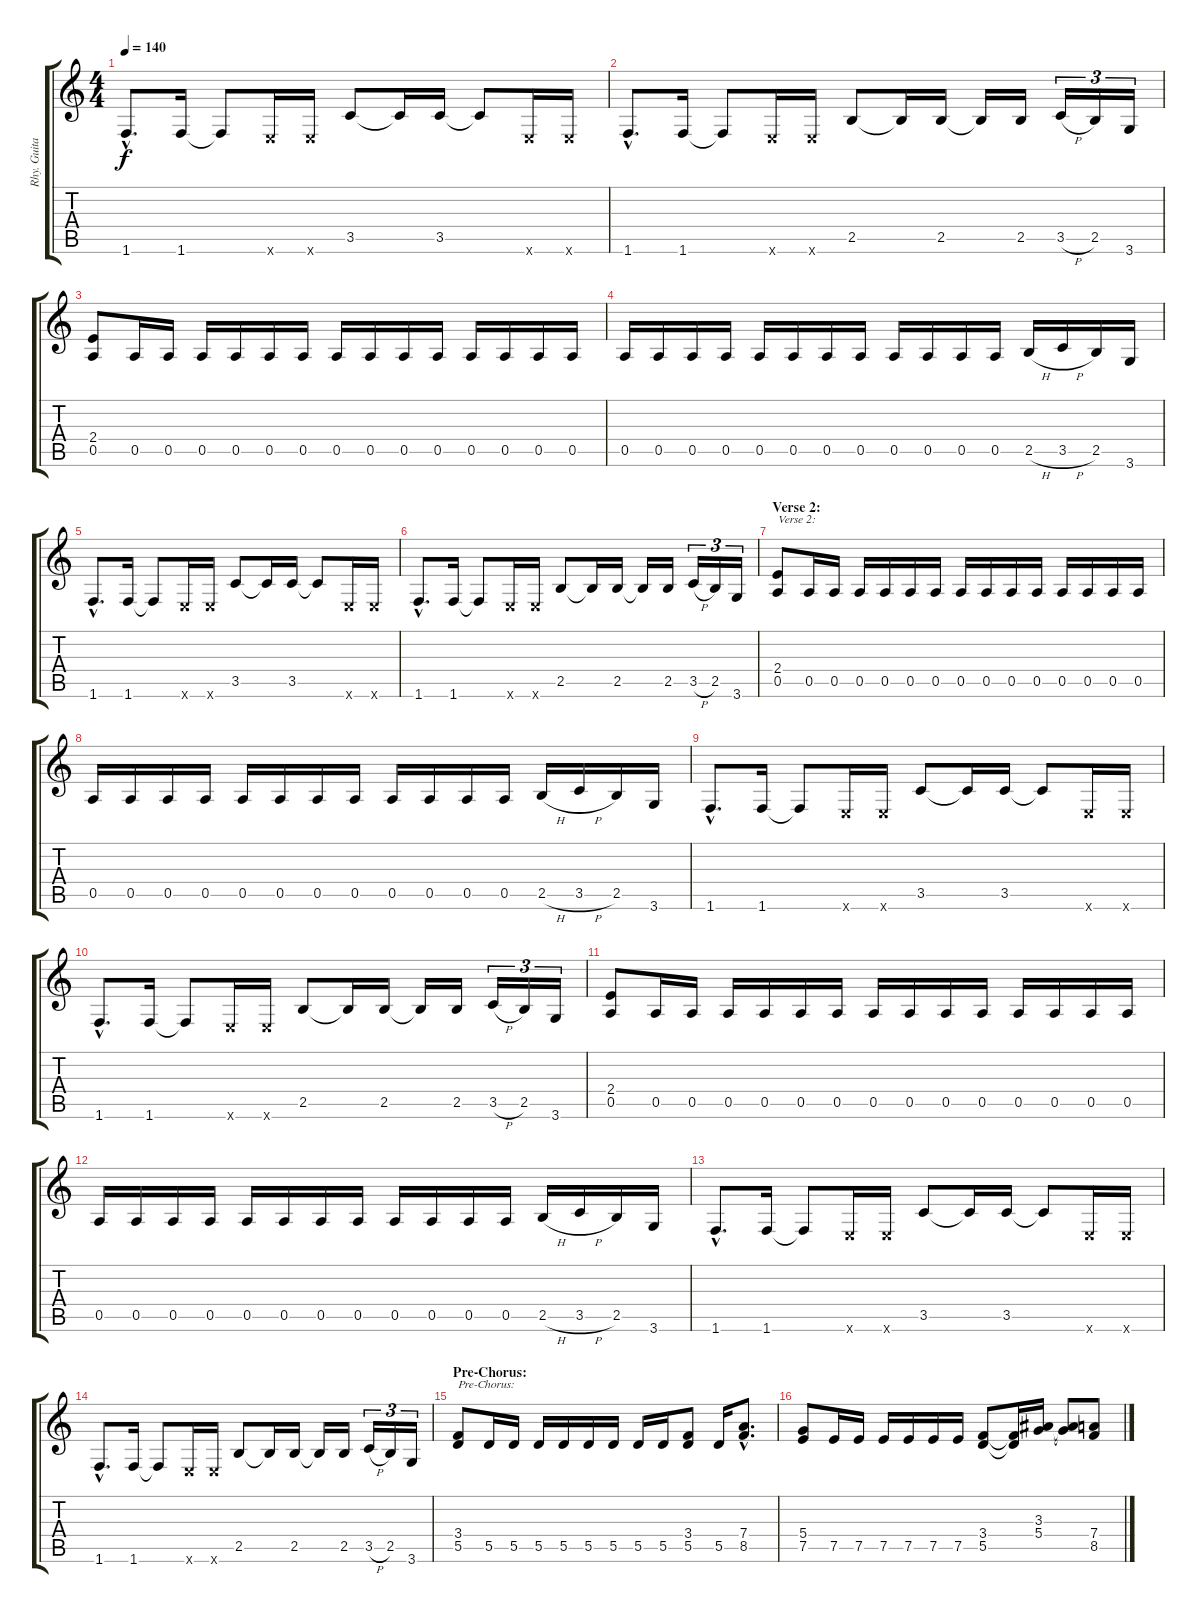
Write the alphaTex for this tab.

\track ("Rhy. Guitar 1" "Rhy. Guita") {instrument distortionguitar}
\staff {score tabs}
\tuning (E4 B3 G3 D3 A2 E2) {hide}
\ts (4 4)
\tempo 140
\clef g2
\ks c
1.6{hac}.8{d dy f} 1.6.16 1.6{t}.8 0.6{x}.16 0.6{x}.16 3.5.8 3.5{t}.16 3.5.16 3.5{t}.8 0.6{x}.16 0.6{x}.16 |
1.6{hac}.8{d} 1.6.16 1.6{t}.8 0.6{x}.16 0.6{x}.16 2.5.8 2.5{t}.16 2.5.16 2.5{t}.16 2.5.16 3.5{h}.16{tu (3 2)} 2.5.16{tu (3 2)} 3.6.16{tu (3 2)} |
(2.4 0.5).8 0.5.16 0.5.16 0.5.16 0.5.16 0.5.16 0.5.16 0.5.16 0.5.16 0.5.16 0.5.16 0.5.16 0.5.16 0.5.16 0.5.16 |
0.5.16 0.5.16 0.5.16 0.5.16 0.5.16 0.5.16 0.5.16 0.5.16 0.5.16 0.5.16 0.5.16 0.5.16 2.5{h}.16 3.5{h}.16 2.5.16 3.6.16 |
1.6{hac}.8{d} 1.6.16 1.6{t}.8 0.6{x}.16 0.6{x}.16 3.5.8 3.5{t}.16 3.5.16 3.5{t}.8 0.6{x}.16 0.6{x}.16 |
1.6{hac}.8{d} 1.6.16 1.6{t}.8 0.6{x}.16 0.6{x}.16 2.5.8 2.5{t}.16 2.5.16 2.5{t}.16 2.5.16 3.5{h}.16{tu (3 2)} 2.5.16{tu (3 2)} 3.6.16{tu (3 2)} |
\section ("" "Verse 2:")
(2.4 0.5).8{txt "Verse 2:"} 0.5.16 0.5.16 0.5.16 0.5.16 0.5.16 0.5.16 0.5.16 0.5.16 0.5.16 0.5.16 0.5.16 0.5.16 0.5.16 0.5.16 |
0.5.16 0.5.16 0.5.16 0.5.16 0.5.16 0.5.16 0.5.16 0.5.16 0.5.16 0.5.16 0.5.16 0.5.16 2.5{h}.16 3.5{h}.16 2.5.16 3.6.16 |
1.6{hac}.8{d} 1.6.16 1.6{t}.8 0.6{x}.16 0.6{x}.16 3.5.8 3.5{t}.16 3.5.16 3.5{t}.8 0.6{x}.16 0.6{x}.16 |
1.6{hac}.8{d} 1.6.16 1.6{t}.8 0.6{x}.16 0.6{x}.16 2.5.8 2.5{t}.16 2.5.16 2.5{t}.16 2.5.16 3.5{h}.16{tu (3 2)} 2.5.16{tu (3 2)} 3.6.16{tu (3 2)} |
(2.4 0.5).8 0.5.16 0.5.16 0.5.16 0.5.16 0.5.16 0.5.16 0.5.16 0.5.16 0.5.16 0.5.16 0.5.16 0.5.16 0.5.16 0.5.16 |
0.5.16 0.5.16 0.5.16 0.5.16 0.5.16 0.5.16 0.5.16 0.5.16 0.5.16 0.5.16 0.5.16 0.5.16 2.5{h}.16 3.5{h}.16 2.5.16 3.6.16 |
1.6{hac}.8{d} 1.6.16 1.6{t}.8 0.6{x}.16 0.6{x}.16 3.5.8 3.5{t}.16 3.5.16 3.5{t}.8 0.6{x}.16 0.6{x}.16 |
1.6{hac}.8{d} 1.6.16 1.6{t}.8 0.6{x}.16 0.6{x}.16 2.5.8 2.5{t}.16 2.5.16 2.5{t}.16 2.5.16 3.5{h}.16{tu (3 2)} 2.5.16{tu (3 2)} 3.6.16{tu (3 2)} |
\section ("" "Pre-Chorus:")
(3.4 5.5).8{txt "Pre-Chorus:"} 5.5.16 5.5.16 5.5.16 5.5.16 5.5.16 5.5.16 5.5.16 5.5.16 (3.4 5.5).8 5.5.16 (7.4{hac} 8.5{hac}).8{d} |
(5.4 7.5).8 7.5.16 7.5.16 7.5.16 7.5.16 7.5.16 7.5.16 (3.4 5.5).8 (3.4{t} 5.5{t}).16 (3.3 5.4).16 (3.3{t} 5.4{t}).8 (7.4 8.5).8
